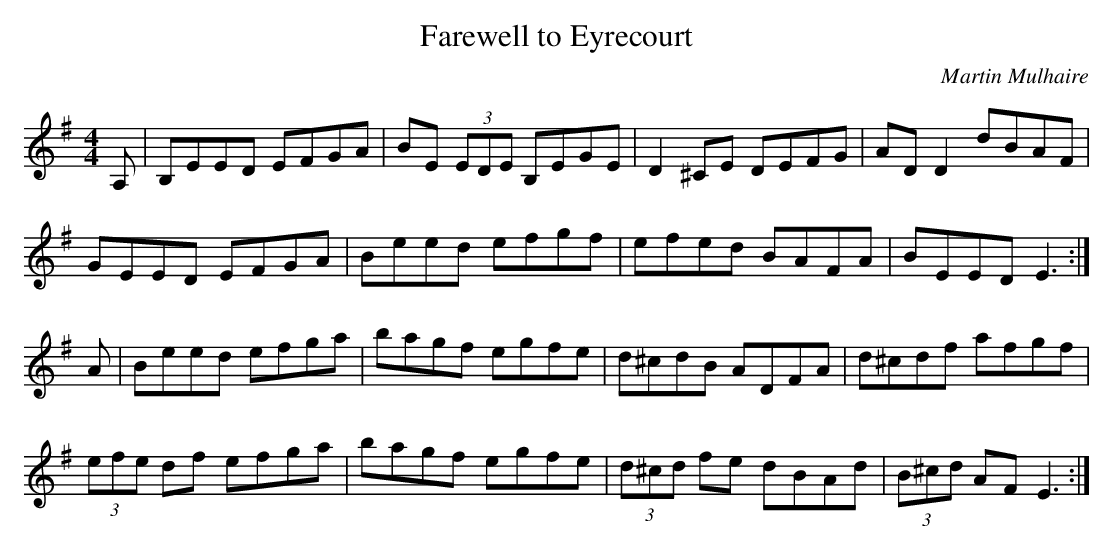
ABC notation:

X:1
T: Farewell to Eyrecourt
C: Martin Mulhaire
M: 4/4
L: 1/8
K: Em
A, | B,EED EFGA | BE (3EDE B,EGE | D2 ^CE DEFG |\
AD D2 dBAF |
GEED EFGA | Beed efgf | efed BAFA | BEED E3 :|
A | Beed efga | bagf egfe | d^cdB ADFA | d^cdf afgf |
(3efe df efga | bagf egfe | (3d^cd fe dBAd |\
(3B^cd AF E3 :|
